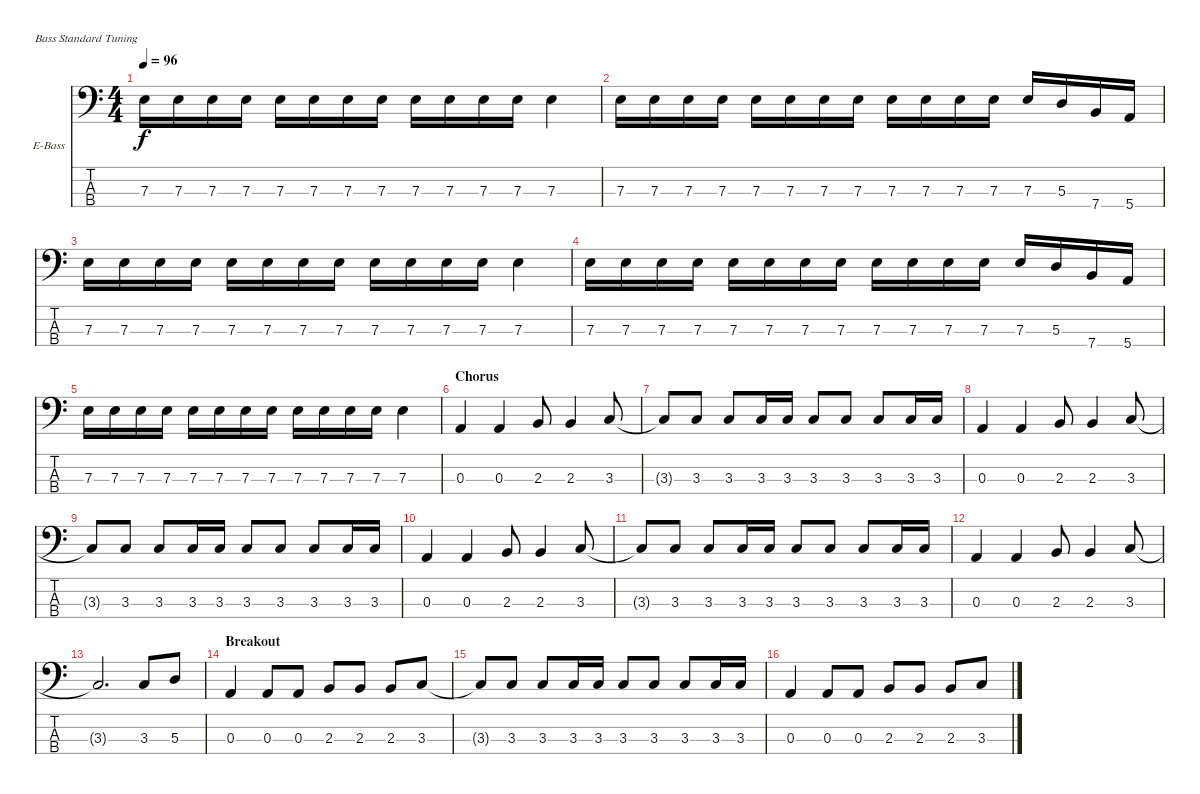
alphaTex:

\defaultSystemsLayout 4
\bracketExtendMode nobrackets
\firstSystemTrackNameOrientation horizontal
\otherSystemsTrackNameOrientation horizontal
\track ("Jeff Ament" "E-Bass") {instrument electricbassfinger}
\staff {score tabs}
\tuning (G2 D2 A1 E1)
\ts (4 4)
\tempo 96
\clef f4
\ks c
7.3.16{dy f} 7.3.16 7.3.16 7.3.16 7.3.16 7.3.16 7.3.16 7.3.16 7.3.16 7.3.16 7.3.16 7.3.16 7.3.4 |
7.3.16 7.3.16 7.3.16 7.3.16 7.3.16 7.3.16 7.3.16 7.3.16 7.3.16 7.3.16 7.3.16 7.3.16 7.3.16 5.3.16 7.4.16 5.4.16 |
7.3.16 7.3.16 7.3.16 7.3.16 7.3.16 7.3.16 7.3.16 7.3.16 7.3.16 7.3.16 7.3.16 7.3.16 7.3.4 |
7.3.16 7.3.16 7.3.16 7.3.16 7.3.16 7.3.16 7.3.16 7.3.16 7.3.16 7.3.16 7.3.16 7.3.16 7.3.16 5.3.16 7.4.16 5.4.16 |
7.3.16 7.3.16 7.3.16 7.3.16 7.3.16 7.3.16 7.3.16 7.3.16 7.3.16 7.3.16 7.3.16 7.3.16 7.3.4 |
\section ("" "Chorus")
0.3.4 0.3.4 2.3.8 2.3.4 3.3.8 |
3.3{t}.8 3.3.8 3.3.8 3.3.16 3.3.16 3.3.8 3.3.8 3.3.8 3.3.16 3.3.16 |
0.3.4 0.3.4 2.3.8 2.3.4 3.3.8 |
3.3{t}.8 3.3.8 3.3.8 3.3.16 3.3.16 3.3.8 3.3.8 3.3.8 3.3.16 3.3.16 |
0.3.4 0.3.4 2.3.8 2.3.4 3.3.8 |
3.3{t}.8 3.3.8 3.3.8 3.3.16 3.3.16 3.3.8 3.3.8 3.3.8 3.3.16 3.3.16 |
0.3.4 0.3.4 2.3.8 2.3.4 3.3.8 |
3.3{t}.2{d} 3.3.8 5.3.8 |
\section ("" "Breakout")
0.3.4 0.3.8 0.3.8 2.3.8 2.3.8 2.3.8 3.3.8 |
3.3{t}.8 3.3.8 3.3.8 3.3.16 3.3.16 3.3.8 3.3.8 3.3.8 3.3.16 3.3.16 |
0.3.4 0.3.8 0.3.8 2.3.8 2.3.8 2.3.8 3.3.8
